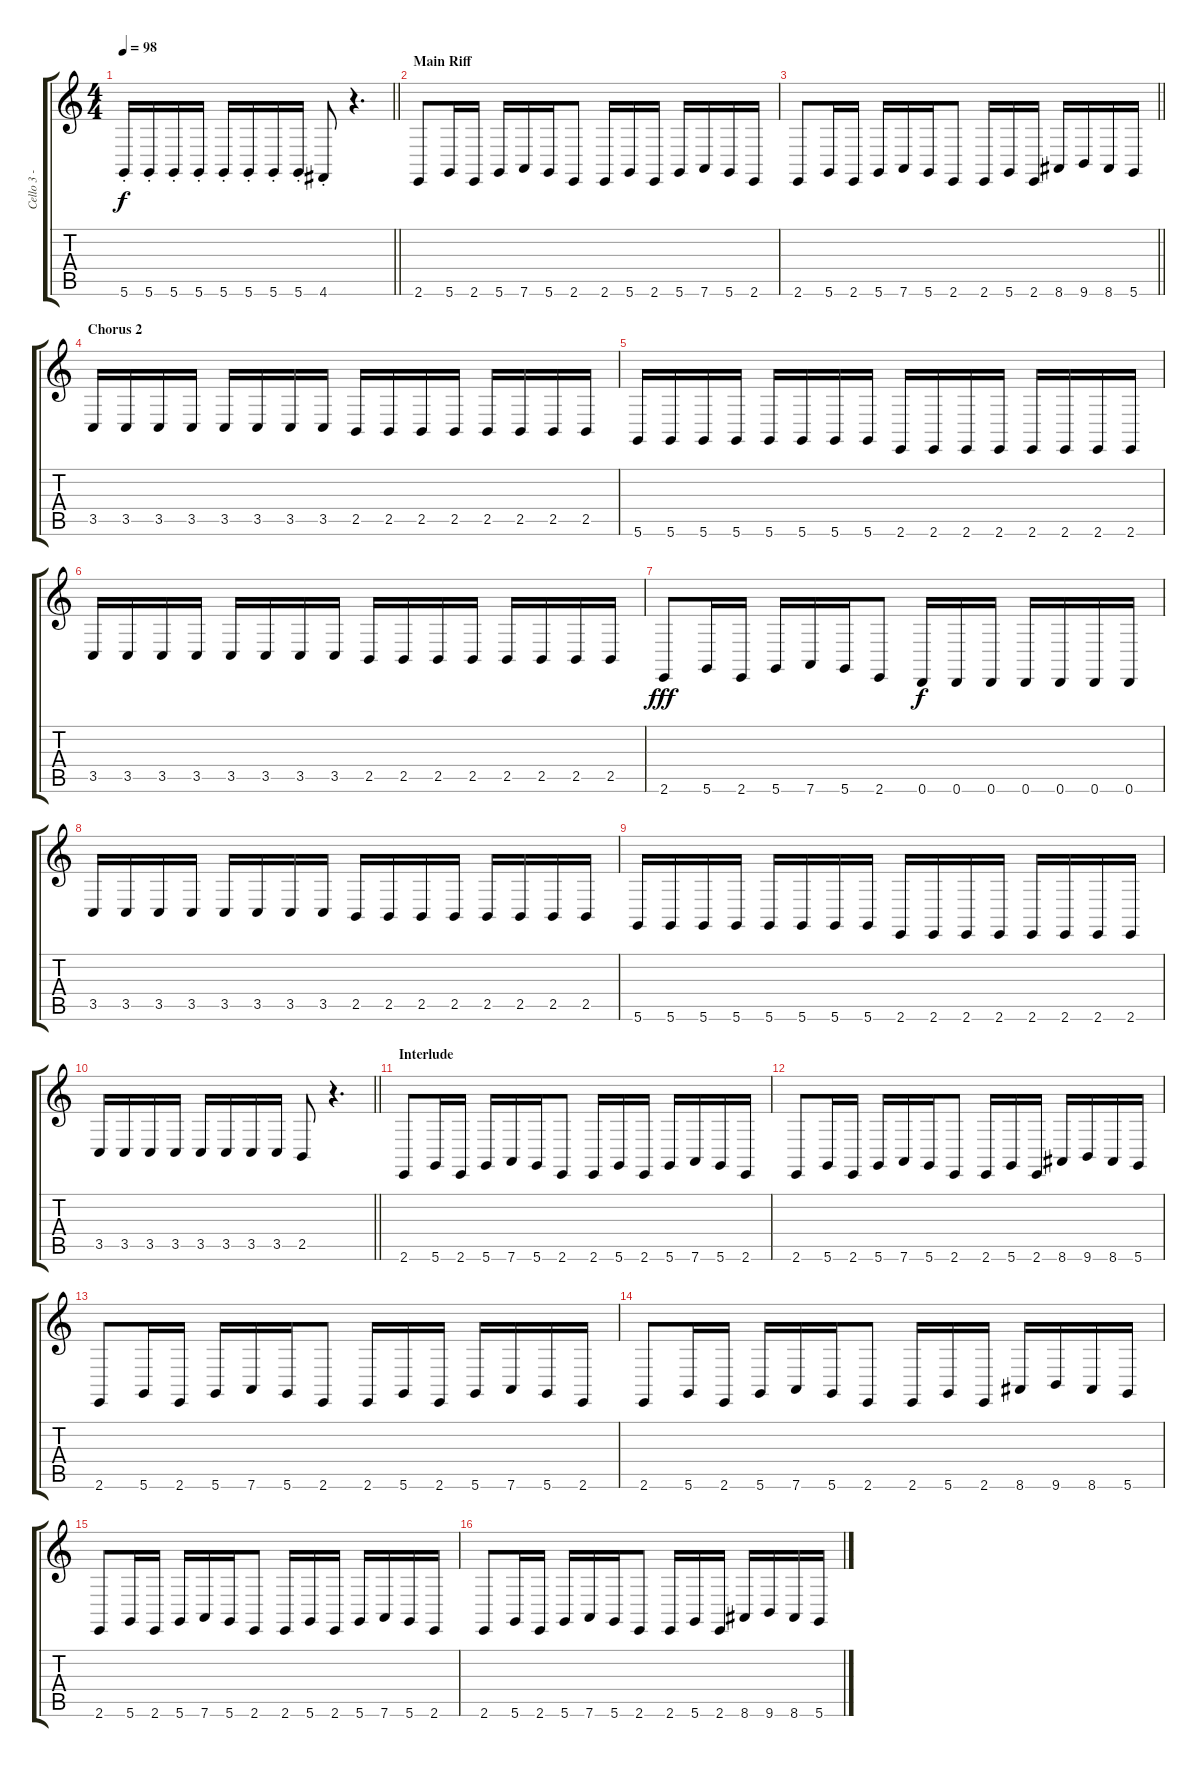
\track ("Cello 3 - Paavo" "Cello 3 - ") {instrument cello}
\staff {score tabs}
\tuning (E4 B3 G3 D3 A2 D2) {hide}
\ts (4 4)
\tempo 98
\clef g2
\barLineRight lightlight
\ks c
5.6{st}.16{dy f} 5.6{st}.16 5.6{st}.16 5.6{st}.16 5.6{st}.16 5.6{st}.16 5.6{st}.16 5.6{st}.16 4.6{st}.8 r.4{d} |
\section ("" "Main Riff")
2.6.8{balance 8 instrument electricbassfinger} 5.6.16 2.6.16 5.6.16 7.6.16 5.6.16 2.6.8 2.6.16 5.6.16 2.6.16 5.6.16 7.6.16 5.6.16 2.6.16 |
\barLineRight lightlight
2.6.8 5.6.16 2.6.16 5.6.16 7.6.16 5.6.16 2.6.8 2.6.16 5.6.16 2.6.16 8.6.16 9.6.16 8.6.16 5.6.16 |
\section ("" "Chorus 2")
3.5.16{balance 5} 3.5.16 3.5.16 3.5.16 3.5.16 3.5.16 3.5.16 3.5.16 2.5.16 2.5.16 2.5.16 2.5.16 2.5.16 2.5.16 2.5.16 2.5.16 |
5.6.16 5.6.16 5.6.16 5.6.16 5.6.16 5.6.16 5.6.16 5.6.16 2.6.16 2.6.16 2.6.16 2.6.16 2.6.16 2.6.16 2.6.16 2.6.16 |
3.5.16 3.5.16 3.5.16 3.5.16 3.5.16 3.5.16 3.5.16 3.5.16 2.5.16 2.5.16 2.5.16 2.5.16 2.5.16 2.5.16 2.5.16 2.5.16 |
2.6.8{dy fff} 5.6.16 2.6.16 5.6.16 7.6.16 5.6.16 2.6.8 0.6.16{dy f} 0.6.16 0.6.16 0.6.16 0.6.16 0.6.16 0.6.16 |
3.5.16 3.5.16 3.5.16 3.5.16 3.5.16 3.5.16 3.5.16 3.5.16 2.5.16 2.5.16 2.5.16 2.5.16 2.5.16 2.5.16 2.5.16 2.5.16 |
5.6.16 5.6.16 5.6.16 5.6.16 5.6.16 5.6.16 5.6.16 5.6.16 2.6.16 2.6.16 2.6.16 2.6.16 2.6.16 2.6.16 2.6.16 2.6.16 |
\barLineRight lightlight
3.5.16 3.5.16 3.5.16 3.5.16 3.5.16 3.5.16 3.5.16 3.5.16 2.5.8 r.4{d} |
\section ("" "Interlude")
2.6.8{balance 5 instrument electricbassfinger} 5.6.16 2.6.16 5.6.16 7.6.16 5.6.16 2.6.8 2.6.16 5.6.16 2.6.16 5.6.16 7.6.16 5.6.16 2.6.16 |
2.6.8 5.6.16 2.6.16 5.6.16 7.6.16 5.6.16 2.6.8 2.6.16 5.6.16 2.6.16 8.6.16 9.6.16 8.6.16 5.6.16 |
2.6.8 5.6.16 2.6.16 5.6.16 7.6.16 5.6.16 2.6.8 2.6.16 5.6.16 2.6.16 5.6.16 7.6.16 5.6.16 2.6.16 |
2.6.8 5.6.16 2.6.16 5.6.16 7.6.16 5.6.16 2.6.8 2.6.16 5.6.16 2.6.16 8.6.16 9.6.16 8.6.16 5.6.16 |
2.6.8{instrument electricbassfinger} 5.6.16 2.6.16 5.6.16 7.6.16 5.6.16 2.6.8 2.6.16 5.6.16 2.6.16 5.6.16 7.6.16 5.6.16 2.6.16 |
2.6.8 5.6.16 2.6.16 5.6.16 7.6.16 5.6.16 2.6.8 2.6.16 5.6.16 2.6.16 8.6.16 9.6.16 8.6.16 5.6.16
